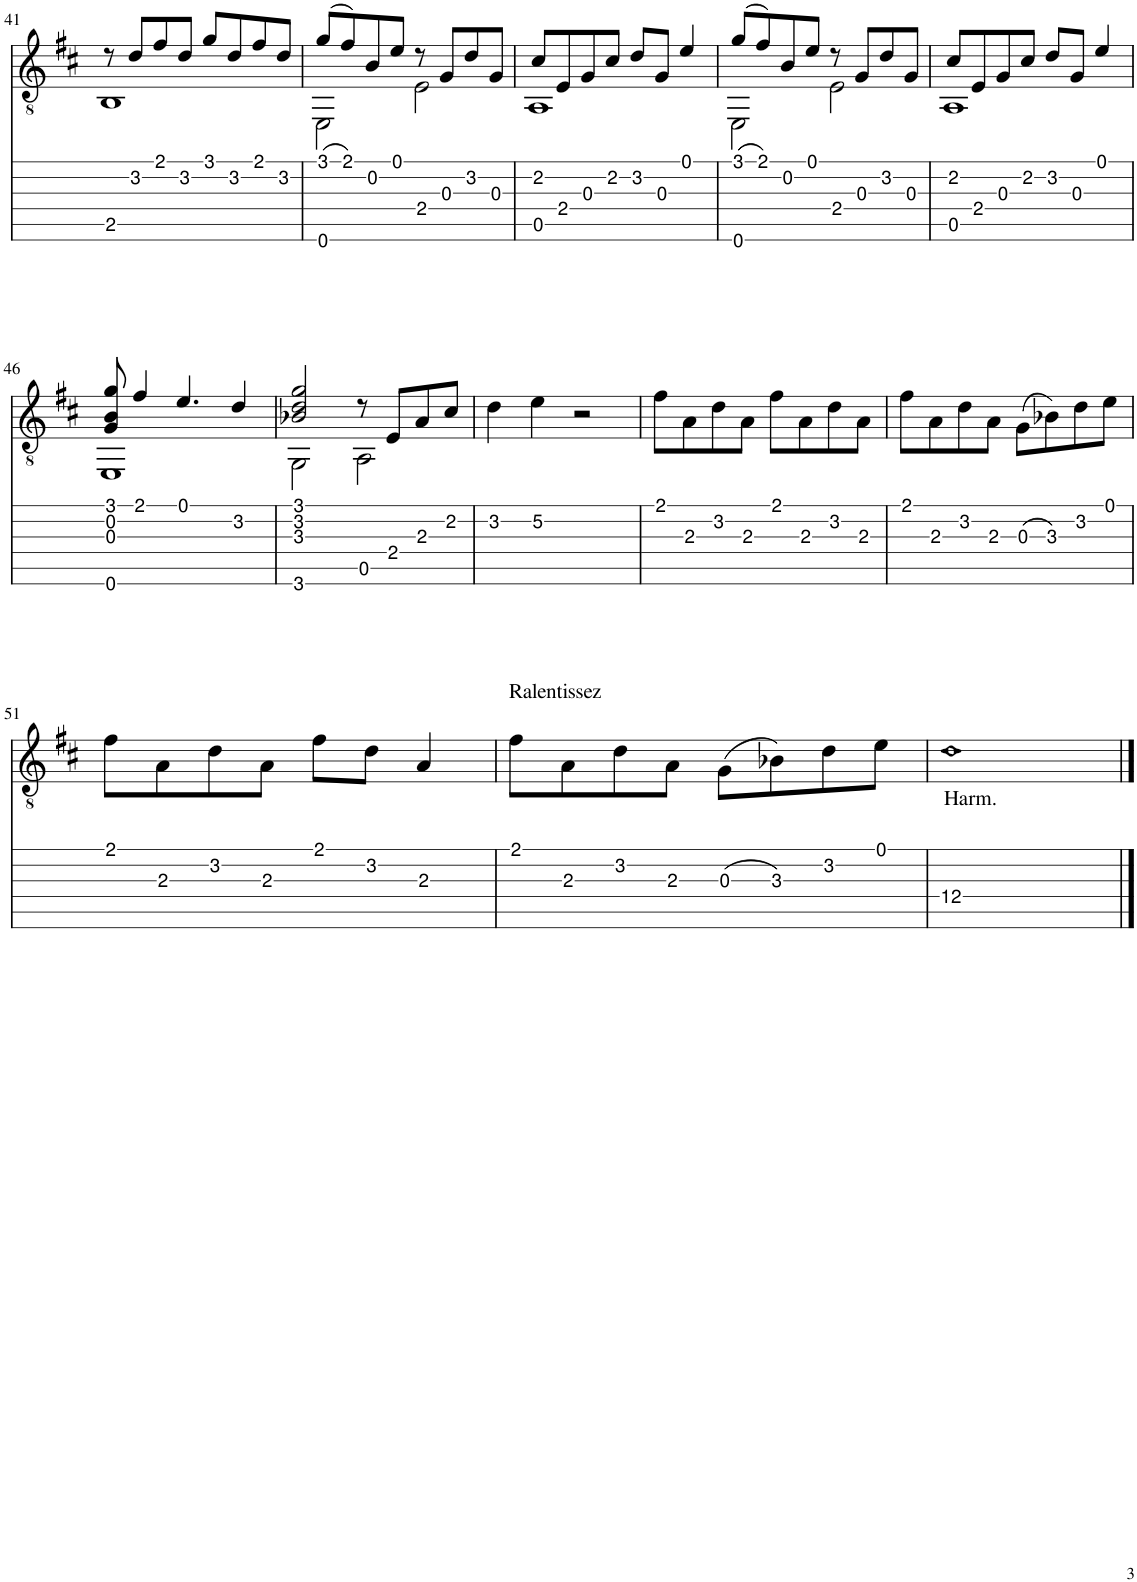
**kern	**kern
*part1	*part1
*staff2	*staff1
*I"Guitare électrique	*
*I'Guit. El.	*
!!LO:PB:g=z
*	*clefGv2
*k[f#c#]	*k[f#c#]
*M4/4	*M4/4
=41	=41
*^	*^
8r	1BB	8r	1BB
8d	.	8d/L	.
8f#L	.	8f#/	.
8dJ	.	8d/J	.
8gL	.	8g/L	.
8dJ	.	8d/	.
8f#L	.	8f#/	.
8dJ	.	8d/J	.
=42	=42	=42	=42
8gL	2EE	(8g/L	2EE\
8f#J	.	8f#/)	.
8BL	.	8B/	.
8eJ	.	8e/J	.
8r	2E	8r	2E\
8G	.	8G/L	.
8dL	.	8d/	.
8GJ	.	8G/J	.
=43	=43	=43	=43
8c#L	1AA	8c#/L	1AA
8EJ	.	8E/	.
8GL	.	8G/	.
8c#J	.	8c#/J	.
8dL	.	8d/L	.
8GJ	.	8G/J	.
4e	.	4e/	.
=44	=44	=44	=44
8gL	2EE	(8g/L	2EE\
8f#J	.	8f#/)	.
8BL	.	8B/	.
8eJ	.	8e/J	.
8r	2E	8r	2E\
8G	.	8G/L	.
8dL	.	8d/	.
8GJ	.	8G/J	.
=45	=45	=45	=45
8c#L	1AA	8c#/L	1AA
8EJ	.	8E/	.
8GL	.	8G/	.
8c#J	.	8c#/J	.
8dL	.	8d/L	.
8GJ	.	8G/J	.
4e	.	4e/	.
!!LO:LB:g=z	!!
=46	=46	=46	=46
8G 8B 8g	1EE	8G/ 8B/ 8g/	1EE
4f#	.	4f#/	.
4.e	.	4.e/	.
4d	.	4d/	.
=47	=47	=47	=47
2B- 2d 2g	2GG	2B-X/ 2d/ 2g/	2GG\
8r	2AA	8r	2AA\
8E	.	8E/L	.
8AL	.	8A/	.
8c#J	.	8c#/J	.
*v	*v	*	*
*	*v	*v
=48	=48
4d	4d\
4e	4e\
2r	2r
=49	=49
8f#L	8f#\L
8AJ	8A\
8dL	8d\
8AJ	8A\J
8f#L	8f#\L
8AJ	8A\
8dL	8d\
8AJ	8A\J
=50	=50
8f#L	8f#\L
8AJ	8A\
8dL	8d\
8AJ	8A\J
8GL	(8G\L
8B-XJ	8B-X\)
8dL	8d\
8eJ	8e\J
!!LO:LB:g=z
=51	=51
8f#L	8f#\L
8AJ	8A\
8dL	8d\
8AJ	8A\J
8f#L	8f#\L
8dJ	8d\J
4A	4A/
=52	=52
!	!LO:TX:a:t=Ralentissez
8f#L	8f#\L
8AJ	8A\
8dL	8d\
8AJ	8A\J
8GL	(8G\L
8B-XJ	8B-X\)
8dL	8d\
8eJ	8e\J
=53	=53
!	!LO:TX:b:t=Harm.
!LO:N:head=diamond	!LO:N:head=diamond
1d	1d
==	==
*-	*-
